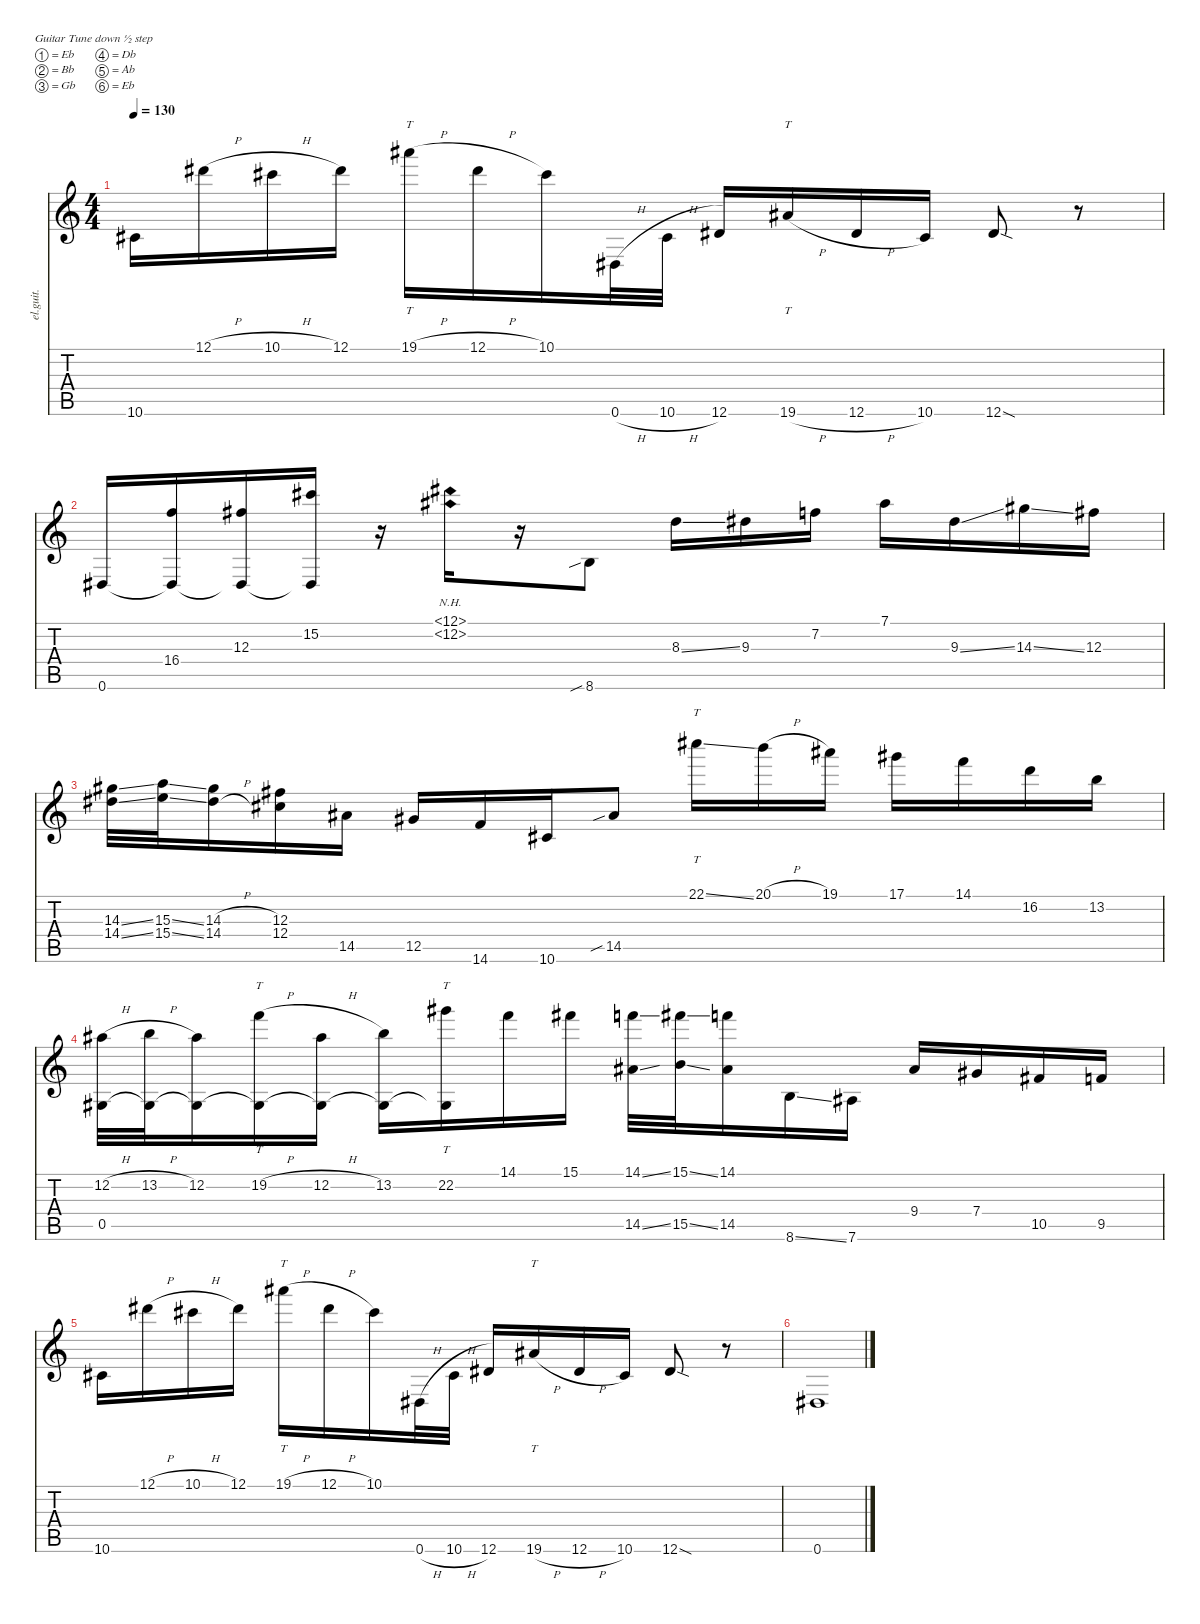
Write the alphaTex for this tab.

\defaultSystemsLayout 4
\hideDynamics
\bracketExtendMode nobrackets
\otherSystemsTrackNameOrientation horizontal
\track ("Clean Guitar" "el.guit.") {instrument electricguitarclean}
\staff {score tabs}
\tuning (Eb4 Bb3 Gb3 Db3 Ab2 Eb2)
\ts (4 4)
\tempo 130
\clef g2
\ks c
10.6.16{dy mf} 12.1{h}.16 10.1{h}.16 12.1.16 19.1{h}.16{tt} 12.1{h}.16 10.1.16 0.6{h}.32 10.6{h}.32 12.6.16 19.6{h}.16{tt} 12.6{h}.16 10.6.16 12.6{sod}.8 r.8 |
0.6.16 (16.4 0.6{t}).16 (12.3 0.6{t}).16 (15.2 0.6{t}).16 r.16 (12.1{nh} 12.2{nh}).16 r.16 8.6{sib}.8 8.3{ss}.16 9.3.16 7.2.16 7.1.16 9.3{ss}.16 14.3{ss}.16 12.3.16 |
(14.4{ss} 14.3{ss}).32 (15.4{ss} 15.3{ss}).32 (14.3{h} 14.4{h}).16 (12.4 12.3).16 14.5.16 12.5.16 14.6.16 10.6.16 14.5{sib}.8 22.1{ss}.16{tt} 20.1{h}.16 19.1.16 17.1.16 14.1.16 16.2.16 13.2.16 |
(12.2{h} 0.5).32 (13.2{h} 0.5{t}).32 (12.2 0.5{t}).16 (19.2{h} 0.5{t}).16{tt} (12.2{h} 0.5{t}).16 (13.2 0.5{t}).16 (22.2 0.5{t}).16{tt} 14.1.16 15.1.16 (14.1{ss} 14.5{ss}).32 (15.5{ss} 15.1{ss}).32 (14.1 14.5).16 8.6{ss}.16 7.6.16 9.4.16 7.4.16 10.5.16 9.5.16 |
10.6.16 12.1{h}.16 10.1{h}.16 12.1.16 19.1{h}.16{tt} 12.1{h}.16 10.1.16 0.6{h}.32 10.6{h}.32 12.6.16 19.6{h}.16{tt} 12.6{h}.16 10.6.16 12.6{sod}.8 r.8 |
0.6.1
